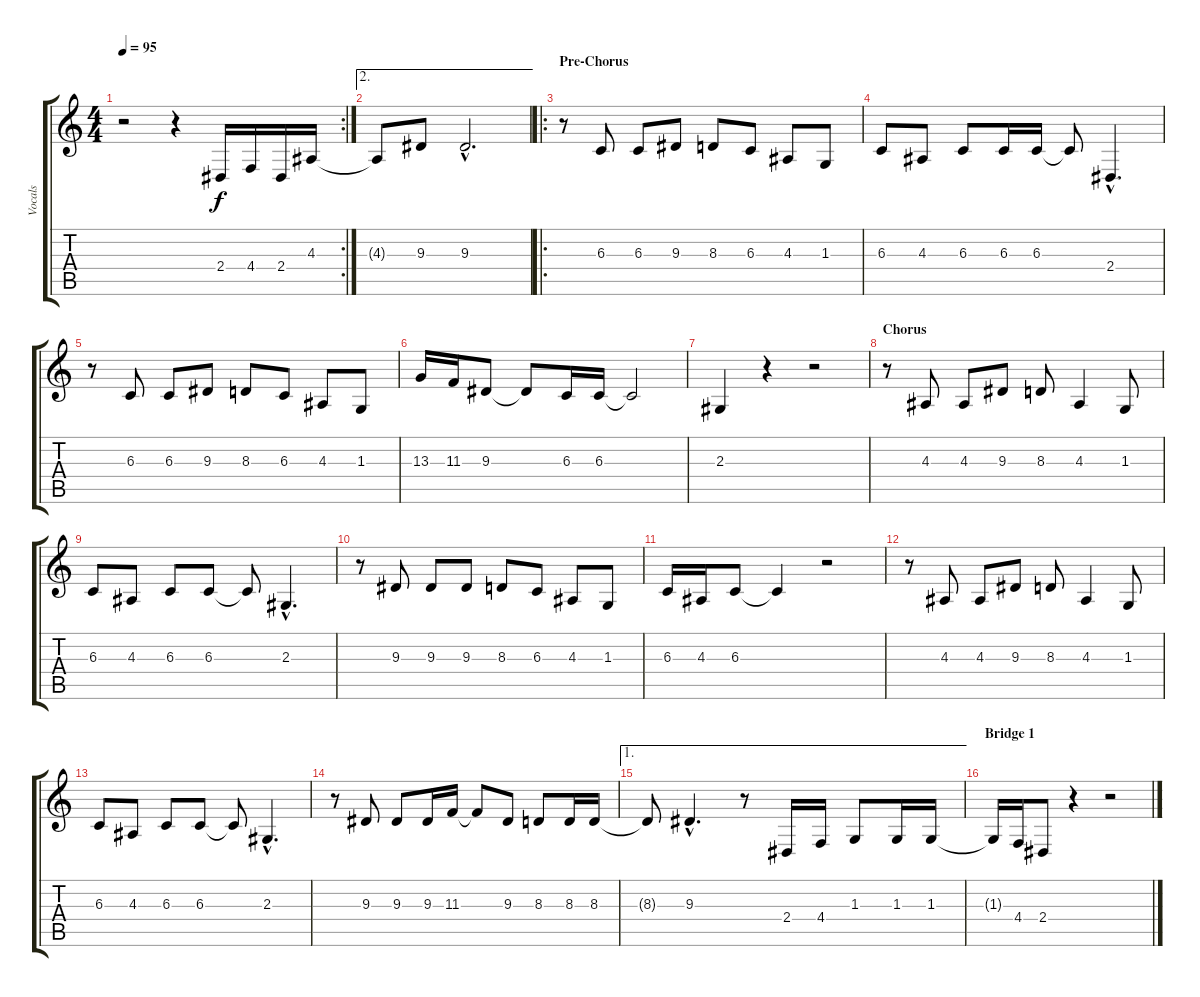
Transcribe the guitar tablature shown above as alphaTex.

\track ("Vocals" "Vocals") {instrument altosax}
\staff {score tabs}
\tuning (Eb4 Bb3 Gb3 Db3 Ab2 Eb2) {hide}
\rc 2
\ts (4 4)
\tempo 95
\clef g2
\ks c
r.2{dy f} r.4 2.4.16 4.4.16 2.4.16 4.3.16 |
\ae 2
4.3{t}.8 9.3.8 9.3{hac}.2{d} |
\ro
\section ("" "Pre-Chorus")
r.8 6.3.8 6.3.8 9.3.8 8.3.8 6.3.8 4.3.8 1.3.8 |
6.3.8 4.3.8 6.3.8 6.3.16 6.3.16 6.3{t}.8 2.4{hac}.4{d} |
r.8 6.3.8 6.3.8 9.3.8 8.3.8 6.3.8 4.3.8 1.3.8 |
13.3.16 11.3.16 9.3.8 9.3{t}.8 6.3.16 6.3.16 6.3{t}.2 |
2.3.4 r.4 r.2 |
\section ("" "Chorus")
r.8 4.3.8 4.3.8 9.3.8 8.3.8 4.3.4 1.3.8 |
6.3.8 4.3.8 6.3.8 6.3.8 6.3{t}.8 2.3{hac}.4{d} |
r.8 9.3.8 9.3.8 9.3.8 8.3.8 6.3.8 4.3.8 1.3.8 |
6.3.16 4.3.16 6.3.8 6.3{t}.4 r.2 |
r.8 4.3.8 4.3.8 9.3.8 8.3.8 4.3.4 1.3.8 |
6.3.8 4.3.8 6.3.8 6.3.8 6.3{t}.8 2.3{hac}.4{d} |
r.8 9.3.8 9.3.8 9.3.16 11.3.16 11.3{t}.8 9.3.8 8.3.8 8.3.16 8.3.16 |
\ae 1
8.3{t}.8 9.3{hac}.4{d} r.8 2.4.16 4.4.16 1.3.8 1.3.16 1.3.16 |
\section ("" "Bridge 1")
1.3{t}.16 4.4.16 2.4.8 r.4 r.2
